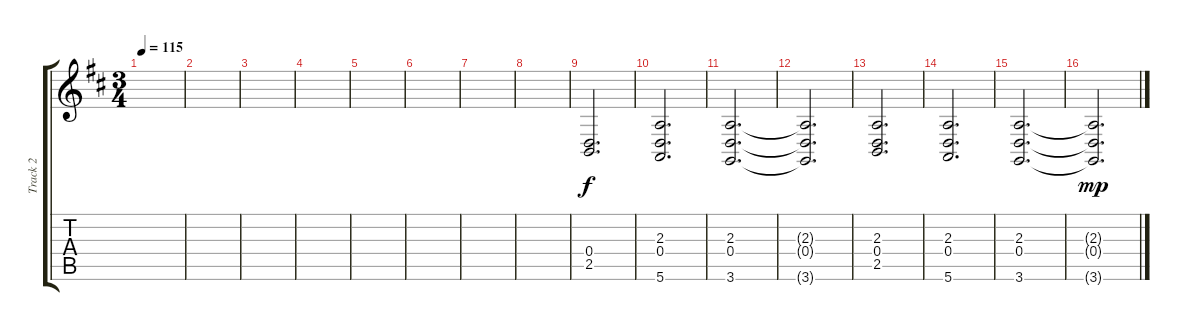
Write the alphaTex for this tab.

\track ("Track 2" "Track 2") {instrument acousticgrandpiano}
\staff {score tabs}
\tuning (E4 B3 G3 D3 A2 E2) {hide}
\ts (3 4)
\tempo 115
\clef g2
\ks d
|
|
|
|
|
|
|
|
(0.4 2.5).2{d} |
(2.3 0.4 5.6).2{d} |
(2.3 0.4 3.6).2{d} |
(2.3{t} 0.4{t} 3.6{t}).2{d} |
(2.3 0.4 2.5).2{d} |
(2.3 0.4 5.6).2{d} |
(2.3 0.4 3.6).2{d} |
(2.3{t} 0.4{t} 3.6{t}).2{d dy mp}
